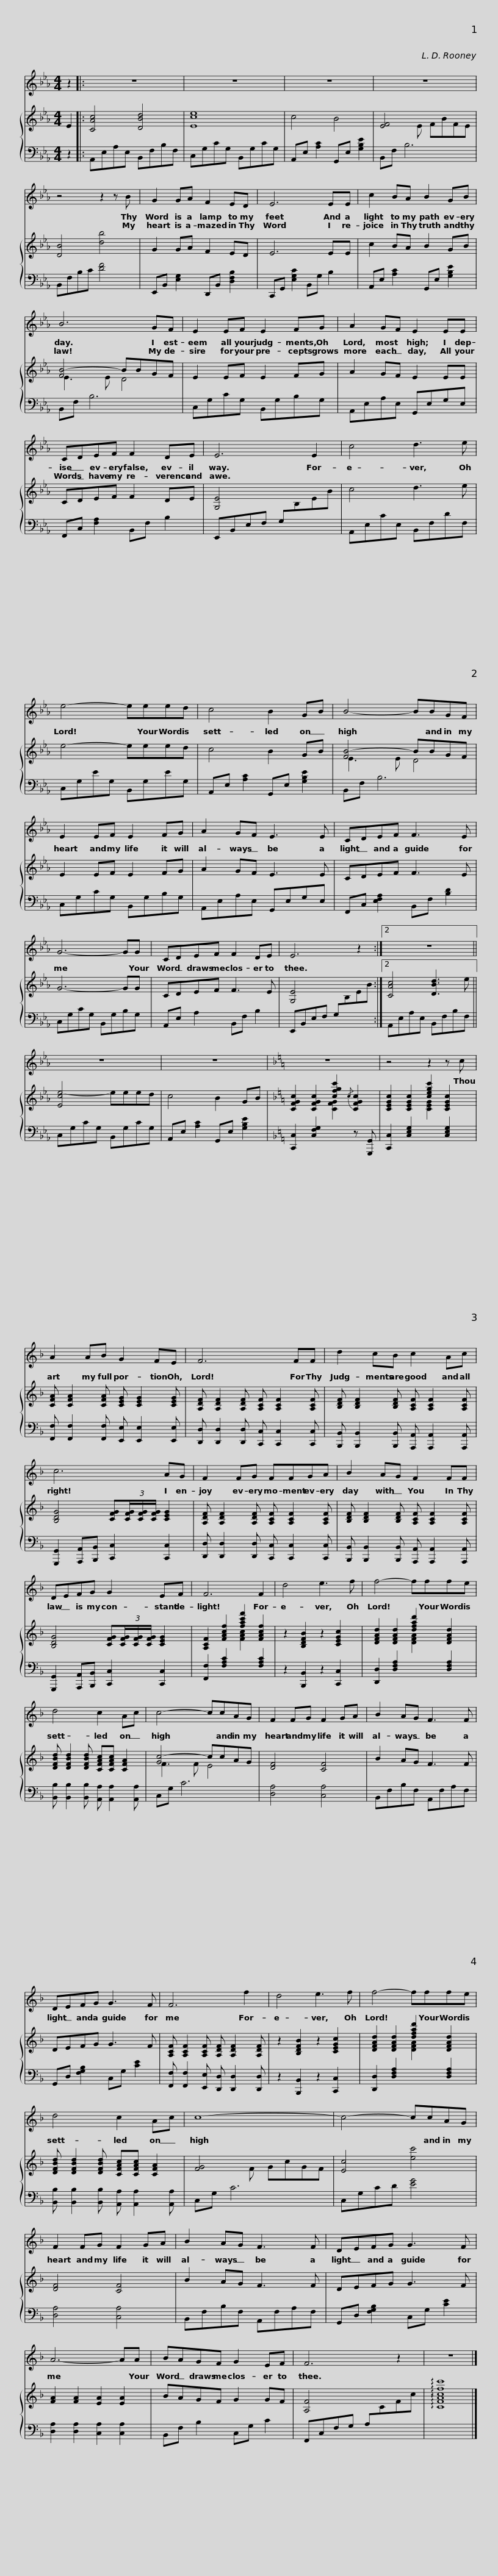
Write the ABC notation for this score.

X:1
%%score 1 { ( 2 4 ) | 3 }
L:1/8
M:4/4
I:linebreak $
K:Eb
V:1 treble
V:2 treble
V:4 treble
V:3 bass
V:1
 z2 |: z8 | z8 | z8 | z8 | %5
 z4 z2 z B |$ G2 GA F2 ED | E6 EE | c2 BA B2 GB | B6 GF |$ %10
 E2 EF E2 FG | A2 GF E2 EE | CDEF F2 DE |$ E6 E2 | c4 d3 e | %15
 e4- eeed | c4 B2 GB |$ B4- BBGF | E2 EF E2 FG | A2 GF E3 E | %20
 CDEF F3 E |$ G6- GG | CDEF F2 DE | E6 z2 :|2 z8 ||$ %25
 z8 | z8 |[K:F] z8 | z4 z2 z c |$ A2 AB G2 FE | %30
 F6 FF | d2 cB c2 Ac |$ c6 AG | F2 FG FFGA | B2 AG F2 FF |$ %35
 DEFG G2 EF | F6 F2 | d4 e3 f | f4- fffe | d4 c2 Ac |$ %40
 c4- ccAG | F2 FG F2 GA | B2 AG F3 F | DEFG G3 F |$ F6 f2 | %45
 d4 e3 f | f4- fffe | d4 c2 Ac | c8- |$ c4- ccAG | %50
 F2 FG F2 GA | B2 AG F3 F | DEFG G3 F | A6- AA |$ BAGF G2 EF | %55
 F6 z2 | z8 |] %57
V:2
 E2 |: [CAc]4 [DBd]4 | [Ece]8 | c4 B4 | [EF]4 x4 | %5
 [DB]4 [db]4 |$ G2 GA F2 ED | E6 EE | c2 BA B2 GB | [FB-]4 BBGF |$ %10
 E2 EF E2 FG | A2 GF E2 EE | CDEF F2 DE |$ [G,E]4 x2 x2 | c4 d3 e | %15
 e4- eeed | c4 B2 GB |$ [FB-]4 BBGF | E2 EF E2 FG | A2 GF E3 E | %20
 CDEF F3 E |$ G6- GG | CDEF F3 E | [G,E]4 x2 x2 :|2 [CAc]4 [DBd]3 e ||$ %25
 [Ece-]4 eeed | c4 B2 GB |[K:F] [CFGc]2 [CFGc]2 [cfgc']2{/c} [CFGc]2 | [CEGc]2 [CEGc]2 [cegc']2 [CEGc]2 |$ [CFA] [CFA]2 [CFA] [CEG] [CEG]2 [CEG] | %30
 [A,DF] [A,DF]2 [A,DF] [A,CF] [A,CF]2 [A,CF] | [B,DF] [B,DF]2 [B,DF] [A,CF] [A,CF]2 [A,CF] |$ [B,DG]4 [CFG](3[CFG]/[CFG]/[CFG]/ [CEG]2 | [A,DF] [A,DF]2 [A,DF] [A,CF] [A,CF]2 [A,CF] | [B,DF] [B,DF]2 [B,DF] [A,CF] [A,CF]2 [A,CF] |$ %35
 [B,DG]4 [CFG](3[CFG]/[CFG]/[CFG]/ [CEG]2 | [A,CF]2 [FAcf]2 [fac'f']2 [FAcf]2 | z2 [B,DFB]2 z2 [CEGc]2 | [DFAd]2 [DFAd]2 [dfad']2 [DFAd]2 | [DFBd] [DFBd]2 [DFBd] [CFAc][CFAc] [CFA]2 |$ %40
 [Gc-]4 ccAG | [DF]4 [CF]4 | B2 AG F3 F | DEFG G3 F |$ [A,CF] [A,CF]2 [A,CF] [A,DF] [A,DF]2 [A,DF] | %45
 z2 [B,DFB]2 z2 [CEGc]2 | [DFAd]2 [DFAd]2 [dfad']2 [DFAd]2 | [DFBd] [DFBd]2 [DFBd] [CFAc][CFAc] [CFA]2 | [FG]4 x4 |$ [Ec]4 [ec']4 | %50
 [DF]4 [CF]4 | B2 AG F3 F | DEFG G3 F | [FA]2 [FA]2 [EA]2 [EA]2 |$ BAGF G2 GF | %55
 [A,F]4 x2 x2 | !arpeggio![cfc']8 |] %57
V:3
 z2 |: A,,E,A,E, B,,F,B,F, | C,G,CG, B,,G,CG, | A,,E, [A,C]2 G,,E, [G,B,E]2 | B,,F, B,6 | %5
 B,,F,B,C [DF]4 |$ E,,B,, [E,G,]2 D,,B,, [D,F,B,]2 | C,,G,, [E,G,C]2 B,,G, B,2 | A,,E, [A,C]2 G,,E, [G,B,E]2 | B,,F, B,6 |$ %10
 C,G,CG, B,,G,B,G, | A,,E,A,E, G,,E,G,E, | F,,C, [F,A,]2 B,,F, B,2 |$ E,,B,,E,F, G,[I:staff -1]B,EB |[I:staff +1] A,,E,CE, B,,F,DF, | %15
 C,G,EG, B,,G,EG, | A,,E, [A,C]2 G,,E, [G,B,E]2 |$ B,,F, B,6 | C,G,CG, B,,G,B,G, | A,,E,A,E, G,,E,G,E, | %20
 F,,C, [E,F,A,]2 B,,F, [B,D]2 |$ C,G,CG, B,,G,B,G, | A,,E, A,2 B,,F, B,2 | E,,B,,E,F, G,[I:staff -1]B,EB :|2[I:staff +1] A,,E,A,E, B,,F,B,F, ||$ %25
 C,G,CG, B,,G,CG, | A,,E, [A,C]2 G,,E, [G,B,E]2 |[K:F] [C,,C,]2 [C,F,G,]2[I:staff -1] [CFG]2[I:staff +1] z [G,,,G,,] | [C,,C,]2 [C,E,G,]2[I:staff -1] [CEG]2[I:staff +1] [C,E,G,]2 |$ [F,,F,] [F,,F,]2 [F,,F,] [E,,E,] [E,,E,]2 [E,,E,] | %30
 [D,,D,] [D,,D,]2 [D,,D,] [C,,C,] [C,,C,]2 [C,,C,] | [B,,,B,,] [B,,,B,,]2 [B,,,B,,] [A,,,A,,] [A,,,A,,]2 [A,,,A,,] |$ [G,,,G,,]2 [A,,,A,,][B,,,B,,] [C,,C,]2 [C,,C,]2 | [D,,D,] [D,,D,]2 [D,,D,] [C,,C,] [C,,C,]2 [C,,C,] | [B,,,B,,] [B,,,B,,]2 [B,,,B,,] [A,,,A,,] [A,,,A,,]2 [A,,,A,,] |$ %35
 [G,,,G,,]2 [A,,,A,,][B,,,B,,] [C,,C,]2 [C,,C,]2 | [F,,F,]2 [F,A,C]2[I:staff -1] [FAc]2[I:staff +1] [F,A,C]2 | z2 [B,,,B,,]2 z2 [C,,C,]2 | [D,,D,]2 [D,F,A,]2[I:staff -1] [DFA]2[I:staff +1] [D,F,A,]2 | [B,,B,] [B,,B,]2 [B,,B,] [A,,A,] [A,,A,]2 [A,,A,] |$ %40
 C,G, C6 | [D,A,]4 [C,A,]4 | B,,F,B,F, A,,F,A,F, | G,,D, [F,G,B,]2 C,G, [CE]2 |$ [F,,F,] [F,,F,]2 [E,,E,] [D,,D,] [D,,D,]2 [D,,D,] | %45
 z2 [B,,,B,,]2 z2 [C,,C,]2 | [D,,D,]2 [D,F,A,]2[I:staff -1] [DFA]2[I:staff +1] [D,F,A,]2 | [B,,B,] [B,,B,]2 [B,,B,] [A,,A,] [A,,A,]2 [A,,A,] | C,G, C6 |$ C,G,CD [EG]4 | %50
 [D,A,]4 [C,A,]4 | B,,F,B,F, A,,F,A,F, | G,,D, [F,G,B,]2 C,G, [CE]2 | [D,A,]2 [D,A,]2 [C,A,]2 [C,A,]2 |$ B,,F, B,2 C,G, C2 | %55
 F,,C,F,G, A,[I:staff -1]CFc | !arpeggio![CFA]8 |] %57
V:4
 x2 |: x8 | x8 | x8 | x3 E FBFE | %5
 x8 |$ x8 | x8 | x8 | E3 E D4 |$ %10
 x8 | x8 | x8 |$ x8 | x8 | %15
 x8 | x8 |$ E3 E D4 | x8 | x8 | %20
 x8 |$ x8 | x8 | x8 :|2 x8 ||$ %25
 x8 | x8 |[K:F] x8 | x8 |$ x8 | %30
 x8 | x8 |$ x8 | x8 | x8 |$ %35
 x8 | x8 | x8 | x8 | x8 |$ %40
 F3 F E4 | x8 | x8 | x8 |$ x8 | %45
 x8 | x8 | x8 | x3 F GcGF |$ x8 | %50
 x8 | x8 | x8 | x8 |$ x8 | %55
 x8 | x8 |] %57
